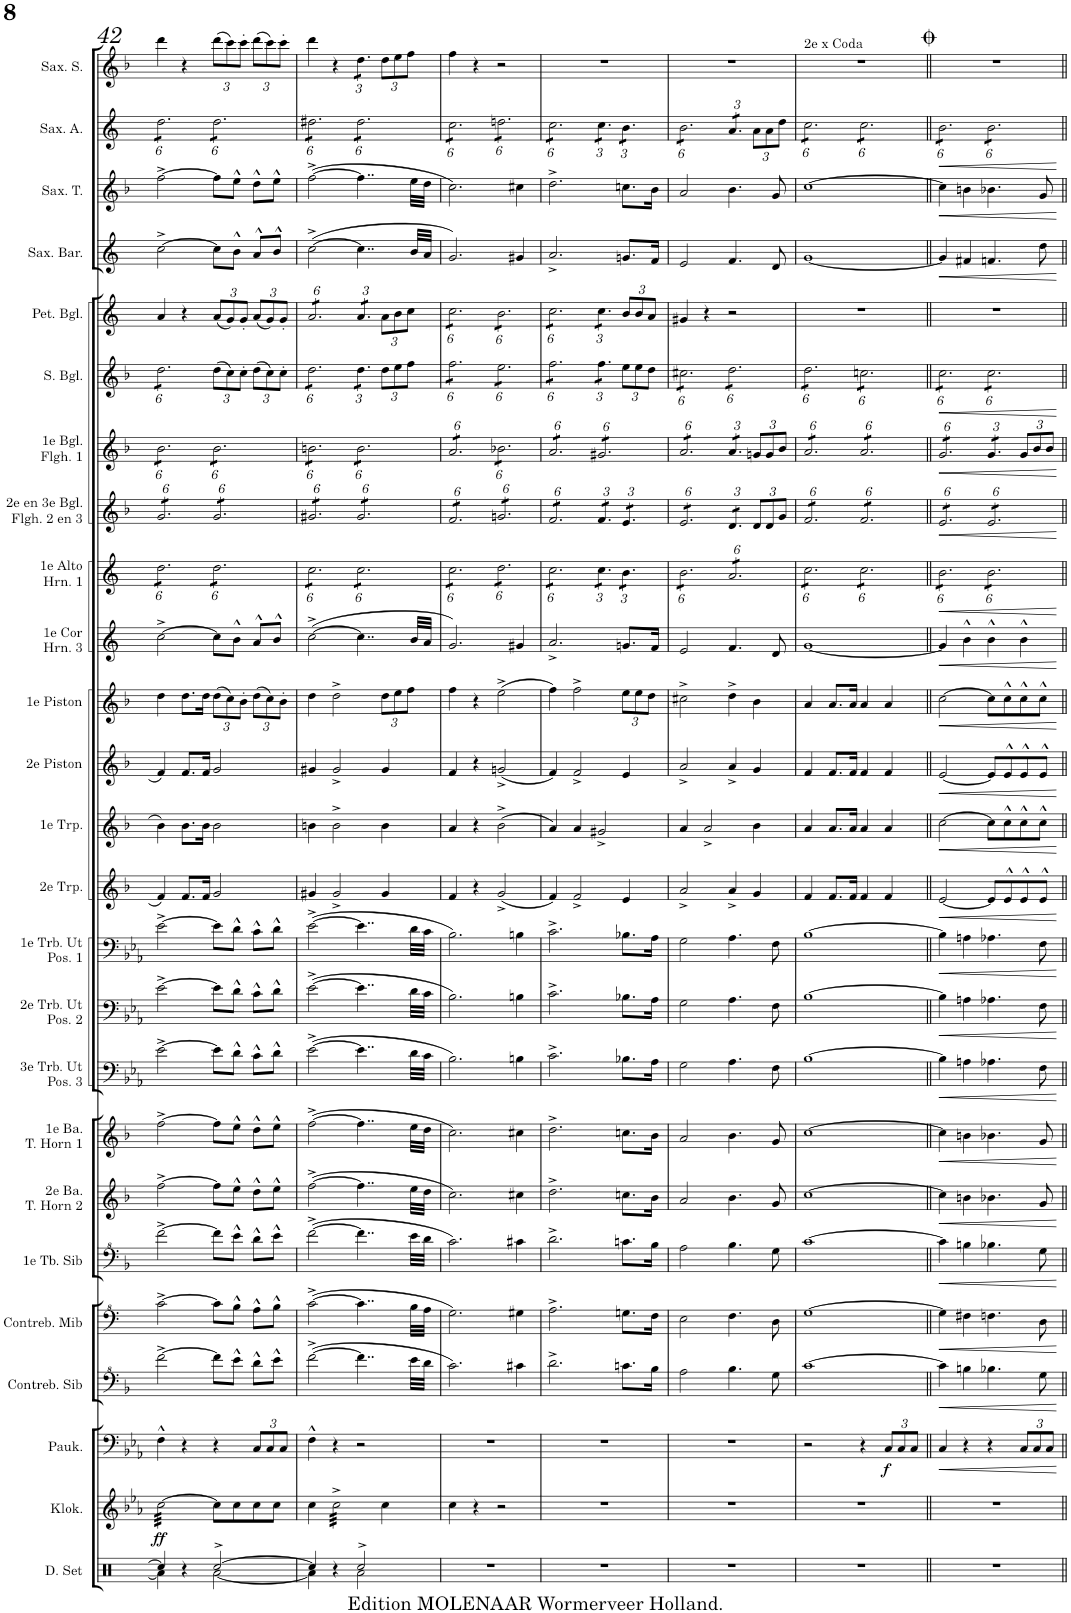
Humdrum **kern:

**kern	**kern	**dynam	**kern	**dynam	**kern	**dynam	**kern	**dynam	**kern	**dynam	**kern	**dynam	**kern	**dynam	**kern	**dynam	**kern	**dynam	**kern	**dynam	**kern	**dynam	**kern	**dynam	**kern	**dynam	**kern	**dynam	**kern	**dynam	**kern	**dynam	**kern	**dynam	**kern	**dynam	**kern	**dynam	**kern	**kern	**dynam	**kern	**dynam	**kern	**dynam	**kern
*part25	*part24	*part24	*part23	*part23	*part22	*part22	*part21	*part21	*part20	*part20	*part19	*part19	*part18	*part18	*part17	*part17	*part16	*part16	*part15	*part15	*part14	*part14	*part13	*part13	*part12	*part12	*part11	*part11	*part10	*part10	*part9	*part9	*part8	*part8	*part7	*part7	*part6	*part6	*part5	*part4	*part4	*part3	*part3	*part2	*part2	*part1
*staff25	*staff24	*staff24	*staff23	*staff23	*staff22	*staff22	*staff21	*staff21	*staff20	*staff20	*staff19	*staff19	*staff18	*staff18	*staff17	*staff17	*staff16	*staff16	*staff15	*staff15	*staff14	*staff14	*staff13	*staff13	*staff12	*staff12	*staff11	*staff11	*staff10	*staff10	*staff9	*staff9	*staff8	*staff8	*staff7	*staff7	*staff6	*staff6	*staff5	*staff4	*staff4	*staff3	*staff3	*staff2	*staff2	*staff1
*I"Grote Trom	*I"Tambour	*	*I"Pauken	*	*I"Contrebasse Sib	*	*I"Contrebasse Mib	*	*I"1e Tuba Sib	*	*I"2e Baryton Tenorhorn 2	*	*I"1e Baryton Tenorhorn 1	*	*I"3e Trombone Ut Posaune 3	*	*I"2e Trombone Ut Posaune 2	*	*I"1e Trombone Ut Posaune 1	*	*I"2e Trompet	*	*I"1e Trompet	*	*I"2e Piston	*	*I"1e Piston	*	*I"1e Cor Horn 3	*	*I"1e Alto Horn 1	*	*I"2e en 3e Bugle Flugelhorn 2 en 3	*	*I"1e Bugle Flugelhorn 1	*	*I"Solo Bugle Fanfare	*	*I"Petite Bugle	*I"Saxophoon Baryton	*	*I"Saxophoon Tenor	*	*I"Saxophoon Alt	*	*I"Saxophoon Sopraan
*	*	*	*I'Pauk.	*	*I'Contreb. Sib	*	*I'Contreb. Mib	*	*I'1e Tb. Sib	*	*I'2e Ba. T. Horn 2	*	*I'1e Ba. T. Horn 1	*	*I'3e Trb. Ut Pos. 3	*	*I'2e Trb. Ut Pos. 2	*	*I'1e Trb. Ut Pos. 1	*	*I'2e Trp.	*	*I'1e Trp.	*	*I'2e Piston	*	*I'1e Piston	*	*I'1e Cor Hrn. 3	*	*I'1e Alto Hrn. 1	*	*I'2e en 3e Bgl. Flgh. 2 en 3	*	*I'1e Bgl. Flgh. 1	*	*I'S. Bgl.	*	*I'Pet. Bgl.	*I'Sax. Bar.	*	*I'Sax. T.	*	*I'Sax. A.	*	*I'Sax. S.
!!LO:PB:g=z
*clefX	*clefG2	*	*clefF4	*	*clefF^4	*	*clefF^4	*	*clefF^4	*	*clefG2	*	*clefG2	*	*clefF4	*	*clefF4	*	*clefF4	*	*clefG2	*	*clefG2	*	*clefG2	*	*clefG2	*	*clefG2	*	*clefG2	*	*clefG2	*	*clefG2	*	*clefG2	*	*clefG2	*clefG2	*	*clefG2	*	*clefG2	*	*clefG2
*	*Trd-14c-24	*	*	*	*Trd15c26	*	*Trd12c21	*	*Trd8c14	*	*Trd8c14	*	*Trd8c14	*	*	*	*	*	*	*	*Trd1c2	*	*Trd1c2	*	*Trd1c2	*	*Trd1c2	*	*Trd5c9	*	*Trd5c9	*	*Trd1c2	*	*Trd1c2	*	*Trd1c2	*	*Trd-2c-3	*Trd12c21	*	*Trd8c14	*	*Trd5c9	*	*Trd1c2
*k[]	*k[b-e-a-]	*	*k[b-e-a-]	*	*k[b-]	*	*k[]	*	*k[b-]	*	*k[b-]	*	*k[b-]	*	*k[b-e-a-]	*	*k[b-e-a-]	*	*k[b-e-a-]	*	*k[b-]	*	*k[b-]	*	*k[b-]	*	*k[b-]	*	*k[]	*	*k[]	*	*k[b-]	*	*k[b-]	*	*k[b-]	*	*k[]	*k[]	*	*k[b-]	*	*k[]	*	*k[b-]
*M2/2	*M2/2	*	*M2/2	*	*M2/2	*	*M2/2	*	*M2/2	*	*M2/2	*	*M2/2	*	*M2/2	*	*M2/2	*	*M2/2	*	*M2/2	*	*M2/2	*	*M2/2	*	*M2/2	*	*M2/2	*	*M2/2	*	*M2/2	*	*M2/2	*	*M2/2	*	*M2/2	*M2/2	*	*M2/2	*	*M2/2	*	*M2/2
*met(c|)	*met(c|)	*	*met(c|)	*	*met(c|)	*	*met(c|)	*	*met(c|)	*	*met(c|)	*	*met(c|)	*	*met(c|)	*	*met(c|)	*	*met(c|)	*	*met(c|)	*	*met(c|)	*	*met(c|)	*	*met(c|)	*	*met(c|)	*	*met(c|)	*	*met(c|)	*	*met(c|)	*	*met(c|)	*	*met(c|)	*met(c|)	*	*met(c|)	*	*met(c|)	*	*met(c|)
=42	=42	=42	=42	=42	=42	=42	=42	=42	=42	=42	=42	=42	=42	=42	=42	=42	=42	=42	=42	=42	=42	=42	=42	=42	=42	=42	=42	=42	=42	=42	=42	=42	=42	=42	=42	=42	=42	=42	=42	=42	=42	=42	=42	=42	=42	=42
*^	*	*	*	*	*	*	*	*	*	*	*	*	*	*	*	*	*	*	*	*	*	*	*	*	*	*	*	*	*	*	*	*	*	*	*	*	*	*	*	*	*	*	*	*	*	*
!	!	!	!LO:DY:b	!	!	!	!	!	!	!	!	!	!	!	!	!	!	!	!	!	!	!	!	!	!	!	!	!	!	!	!	!	!	!	!	!	!	!	!	!	!	!	!	!	!	!	!
*	*	*tremolo	*	*	*	*	*	*	*	*	*	*	*	*	*	*	*	*	*	*	*	*	*	*	*	*	*	*	*	*	*	*	*	*	*	*	*	*	*	*	*	*	*	*	*	*	*
*	*	*	*	*	*	*	*	*	*	*	*	*	*	*	*	*	*	*	*	*	*	*	*	*	*	*	*	*	*	*	*	*tremolo	*	*	*	*	*	*	*	*	*	*	*	*	*	*	*
*	*	*	*	*	*	*	*	*	*	*	*	*	*	*	*	*	*	*	*	*	*	*	*	*	*	*	*	*	*	*	*	*	*	*tremolo	*	*	*	*	*	*	*	*	*	*	*	*	*
*	*	*	*	*	*	*	*	*	*	*	*	*	*	*	*	*	*	*	*	*	*	*	*	*	*	*	*	*	*	*	*	*	*	*	*	*tremolo	*	*	*	*	*	*	*	*	*	*	*
*	*	*	*	*	*	*	*	*	*	*	*	*	*	*	*	*	*	*	*	*	*	*	*	*	*	*	*	*	*	*	*	*	*	*	*	*	*	*tremolo	*	*	*	*	*	*	*	*	*
*	*	*	*	*	*	*	*	*	*	*	*	*	*	*	*	*	*	*	*	*	*	*	*	*	*	*	*	*	*	*	*	*	*	*	*	*	*	*	*	*	*	*	*	*	*tremolo	*	*
4Rcc/]	4Ra\]	[32cc\LLL	ff	4F^^\	.	[2ff^\	.	[2cc^\	.	[2ff^\	.	[2ff^\	.	[2ff^\	.	[2e-^\	.	[2e-^\	.	[2e-^\	.	4f/	.	4b-\	.	4f/	.	4dd\	.	[2cc^\	.	12dd\L	.	12g/L	.	12b-\L	.	12dd\L	.	4a/	[2cc^\	.	[2ff^\	.	12dd\L	.	4ddd\
.	.	32cc\	.	.	.	.	.	.	.	.	.	.	.	.	.	.	.	.	.	.	.	.	.	.	.	.	.	.	.	.	.	.	.	.	.	.	.	.	.	.	.	.	.	.	.	.	.
.	.	32cc\	.	.	.	.	.	.	.	.	.	.	.	.	.	.	.	.	.	.	.	.	.	.	.	.	.	.	.	.	.	.	.	.	.	.	.	.	.	.	.	.	.	.	.	.	.
.	.	.	.	.	.	.	.	.	.	.	.	.	.	.	.	.	.	.	.	.	.	.	.	.	.	.	.	.	.	.	.	12dd\	.	12g/	.	12b-\	.	12dd\	.	.	.	.	.	.	12dd\	.	.
.	.	32cc\	.	.	.	.	.	.	.	.	.	.	.	.	.	.	.	.	.	.	.	.	.	.	.	.	.	.	.	.	.	.	.	.	.	.	.	.	.	.	.	.	.	.	.	.	.
.	.	32cc\	.	.	.	.	.	.	.	.	.	.	.	.	.	.	.	.	.	.	.	.	.	.	.	.	.	.	.	.	.	.	.	.	.	.	.	.	.	.	.	.	.	.	.	.	.
.	.	32cc\	.	.	.	.	.	.	.	.	.	.	.	.	.	.	.	.	.	.	.	.	.	.	.	.	.	.	.	.	.	.	.	.	.	.	.	.	.	.	.	.	.	.	.	.	.
.	.	.	.	.	.	.	.	.	.	.	.	.	.	.	.	.	.	.	.	.	.	.	.	.	.	.	.	.	.	.	.	12dd\	.	12g/	.	12b-\	.	12dd\	.	.	.	.	.	.	12dd\	.	.
.	.	32cc\	.	.	.	.	.	.	.	.	.	.	.	.	.	.	.	.	.	.	.	.	.	.	.	.	.	.	.	.	.	.	.	.	.	.	.	.	.	.	.	.	.	.	.	.	.
.	.	32cc\	.	.	.	.	.	.	.	.	.	.	.	.	.	.	.	.	.	.	.	.	.	.	.	.	.	.	.	.	.	.	.	.	.	.	.	.	.	.	.	.	.	.	.	.	.
4r	4ryy	32cc\	.	4r	.	.	.	.	.	.	.	.	.	.	.	.	.	.	.	.	.	8.f/L	.	8.b-\L	.	8.f/L	.	8.dd\L	.	.	.	12dd\	.	12g/	.	12b-\	.	12dd\	.	4r	.	.	.	.	12dd\	.	4r
.	.	32cc\	.	.	.	.	.	.	.	.	.	.	.	.	.	.	.	.	.	.	.	.	.	.	.	.	.	.	.	.	.	.	.	.	.	.	.	.	.	.	.	.	.	.	.	.	.
.	.	32cc\	.	.	.	.	.	.	.	.	.	.	.	.	.	.	.	.	.	.	.	.	.	.	.	.	.	.	.	.	.	.	.	.	.	.	.	.	.	.	.	.	.	.	.	.	.
.	.	.	.	.	.	.	.	.	.	.	.	.	.	.	.	.	.	.	.	.	.	.	.	.	.	.	.	.	.	.	.	12dd\	.	12g/	.	12b-\	.	12dd\	.	.	.	.	.	.	12dd\	.	.
.	.	32cc\	.	.	.	.	.	.	.	.	.	.	.	.	.	.	.	.	.	.	.	.	.	.	.	.	.	.	.	.	.	.	.	.	.	.	.	.	.	.	.	.	.	.	.	.	.
.	.	32cc\	.	.	.	.	.	.	.	.	.	.	.	.	.	.	.	.	.	.	.	.	.	.	.	.	.	.	.	.	.	.	.	.	.	.	.	.	.	.	.	.	.	.	.	.	.
.	.	32cc\	.	.	.	.	.	.	.	.	.	.	.	.	.	.	.	.	.	.	.	.	.	.	.	.	.	.	.	.	.	.	.	.	.	.	.	.	.	.	.	.	.	.	.	.	.
.	.	.	.	.	.	.	.	.	.	.	.	.	.	.	.	.	.	.	.	.	.	.	.	.	.	.	.	.	.	.	.	12dd\J	.	12g/J	.	12b-\J	.	12dd\J	.	.	.	.	.	.	12dd\J	.	.
*	*	*	*	*	*	*	*	*	*	*	*	*	*	*	*	*	*	*	*	*	*	*	*	*	*	*	*	*	*	*	*	*	*	*	*	*	*	*Xtremolo	*	*	*	*	*	*	*	*	*
.	.	32cc\	.	.	.	.	.	.	.	.	.	.	.	.	.	.	.	.	.	.	.	16f/Jk	.	16b-\Jk	.	16f/Jk	.	16dd\Jk	.	.	.	.	.	.	.	.	.	.	.	.	.	.	.	.	.	.	.
.	.	32cc\JJJ	.	.	.	.	.	.	.	.	.	.	.	.	.	.	.	.	.	.	.	.	.	.	.	.	.	.	.	.	.	.	.	.	.	.	.	.	.	.	.	.	.	.	.	.	.
*	*	*Xtremolo	*	*	*	*	*	*	*	*	*	*	*	*	*	*	*	*	*	*	*	*	*	*	*	*	*	*	*	*	*	*	*	*	*	*	*	*	*	*	*	*	*	*	*	*	*
*	*	*	*	*	*	*	*	*	*	*	*	*	*	*	*	*	*	*	*	*	*	*	*	*	*	*	*	*Xbrackettup	*	*	*	*	*	*	*	*	*	*Xbrackettup	*	*Xbrackettup	*	*	*	*	*	*	*Xbrackettup
[2Rcc^/	[2Ra\	8cc\L]	.	4r	.	8ff\L]	.	8cc\L]	.	8ff\L]	.	8ff\L]	.	8ff\L]	.	8e-\L]	.	8e-\L]	.	8e-\L]	.	2g/	.	2b-\	.	2g/	.	(>12dd\L	.	8cc\L]	.	12dd\L	.	12g/L	.	12b-\L	.	(>12dd\L	.	(<12a/L	8cc\L]	.	8ff\L]	.	12dd\L	.	(>12ddd\L
.	.	.	.	.	.	.	.	.	.	.	.	.	.	.	.	.	.	.	.	.	.	.	.	.	.	.	.	12cc\)	.	.	.	12dd\	.	12g/	.	12b-\	.	12cc\)	.	12g/)	.	.	.	.	12dd\	.	12ccc\)
.	.	8cc\	.	.	.	8ee^^\J	.	8b^^\J	.	8ee^^\J	.	8ee^^\J	.	8ee^^\J	.	8d^^\J	.	8d^^\J	.	8d^^\J	.	.	.	.	.	.	.	.	.	8b^^\J	.	.	.	.	.	.	.	.	.	.	8b^^\J	.	8ee^^\J	.	.	.	.
.	.	.	.	.	.	.	.	.	.	.	.	.	.	.	.	.	.	.	.	.	.	.	.	.	.	.	.	12b-'\J	.	.	.	12dd\	.	12g/	.	12b-\	.	12cc'\J	.	12g'/J	.	.	.	.	12dd\	.	12ccc'\J
*	*	*	*	*Xbrackettup	*	*	*	*	*	*	*	*	*	*	*	*	*	*	*	*	*	*	*	*	*	*	*	*	*	*	*	*	*	*	*	*	*	*	*	*	*	*	*	*	*	*	*
.	.	8cc\	.	12C/L	.	8dd^^\L	.	8a^^\L	.	8dd^^\L	.	8dd^^\L	.	8dd^^\L	.	8c^^\L	.	8c^^\L	.	8c^^\L	.	.	.	.	.	.	.	(>12dd\L	.	8a^^/L	.	12dd\	.	12g/	.	12b-\	.	(>12dd\L	.	(<12a/L	8a^^/L	.	8dd^^\L	.	12dd\	.	(>12ddd\L
.	.	.	.	12C/	.	.	.	.	.	.	.	.	.	.	.	.	.	.	.	.	.	.	.	.	.	.	.	12cc\)	.	.	.	12dd\	.	12g/	.	12b-\	.	12cc\)	.	12g/)	.	.	.	.	12dd\	.	12ccc\)
.	.	8cc\J	.	.	.	8ee^^\J	.	8b^^\J	.	8ee^^\J	.	8ee^^\J	.	8ee^^\J	.	8d^^\J	.	8d^^\J	.	8d^^\J	.	.	.	.	.	.	.	.	.	8b^^/J	.	.	.	.	.	.	.	.	.	.	8b^^/J	.	8ee^^\J	.	.	.	.
.	.	.	.	12C/J	.	.	.	.	.	.	.	.	.	.	.	.	.	.	.	.	.	.	.	.	.	.	.	12b-'\J	.	.	.	12dd\J	.	12g/J	.	12b-\J	.	12cc'\J	.	12g'/J	.	.	.	.	12dd\J	.	12ccc'\J
=43	=43	=43	=43	=43	=43	=43	=43	=43	=43	=43	=43	=43	=43	=43	=43	=43	=43	=43	=43	=43	=43	=43	=43	=43	=43	=43	=43	=43	=43	=43	=43	=43	=43	=43	=43	=43	=43	=43	=43	=43	=43	=43	=43	=43	=43	=43	=43
*	*	*	*	*	*	*	*	*	*	*	*	*	*	*	*	*	*	*	*	*	*	*	*	*	*	*	*	*	*	*	*	*	*	*	*	*	*	*tremolo	*	*	*	*	*	*	*	*	*
*	*	*	*	*	*	*	*	*	*	*	*	*	*	*	*	*	*	*	*	*	*	*	*	*	*	*	*	*	*	*	*	*	*	*	*	*	*	*	*	*tremolo	*	*	*	*	*	*	*
4Rcc/]	4Ra\]	4cc\	.	4F^^\	.	(>[2ff^\	.	(>[2cc^\	.	(>[2ff^\	.	(>[2ff^\	.	(>[2ff^\	.	(>[2e-^\	.	(>[2e-^\	.	(>[2e-^\	.	4g#X/	.	4bn\	.	4g#X/	.	4dd\	.	(>[2cc^\	.	12cc\L	.	12g#X/L	.	12bn\L	.	12dd\L	.	12a/L	(>[2cc^\	.	(>[2ff^\	.	12dd#X\L	.	4ddd\
.	.	.	.	.	.	.	.	.	.	.	.	.	.	.	.	.	.	.	.	.	.	.	.	.	.	.	.	.	.	.	.	12cc\	.	12g#X/	.	12bn\	.	12dd\	.	12a/	.	.	.	.	12dd#X\	.	.
.	.	.	.	.	.	.	.	.	.	.	.	.	.	.	.	.	.	.	.	.	.	.	.	.	.	.	.	.	.	.	.	12cc\	.	12g#X/	.	12bn\	.	12dd\	.	12a/	.	.	.	.	12dd#X\	.	.
*	*	*tremolo	*	*	*	*	*	*	*	*	*	*	*	*	*	*	*	*	*	*	*	*	*	*	*	*	*	*	*	*	*	*	*	*	*	*	*	*	*	*	*	*	*	*	*	*	*
4r	4ryy	32cc^\LLL	.	4r	.	.	.	.	.	.	.	.	.	.	.	.	.	.	.	.	.	2g#^/	.	2b^\	.	2g#^/	.	2dd^\	.	.	.	12cc\	.	12g#X/	.	12bn\	.	12dd\	.	12a/	.	.	.	.	12dd#X\	.	4r
.	.	32cc^\	.	.	.	.	.	.	.	.	.	.	.	.	.	.	.	.	.	.	.	.	.	.	.	.	.	.	.	.	.	.	.	.	.	.	.	.	.	.	.	.	.	.	.	.	.
.	.	32cc^\	.	.	.	.	.	.	.	.	.	.	.	.	.	.	.	.	.	.	.	.	.	.	.	.	.	.	.	.	.	.	.	.	.	.	.	.	.	.	.	.	.	.	.	.	.
.	.	.	.	.	.	.	.	.	.	.	.	.	.	.	.	.	.	.	.	.	.	.	.	.	.	.	.	.	.	.	.	12cc\	.	12g#X/	.	12bn\	.	12dd\	.	12a/	.	.	.	.	12dd#X\	.	.
.	.	32cc^\	.	.	.	.	.	.	.	.	.	.	.	.	.	.	.	.	.	.	.	.	.	.	.	.	.	.	.	.	.	.	.	.	.	.	.	.	.	.	.	.	.	.	.	.	.
.	.	32cc^\	.	.	.	.	.	.	.	.	.	.	.	.	.	.	.	.	.	.	.	.	.	.	.	.	.	.	.	.	.	.	.	.	.	.	.	.	.	.	.	.	.	.	.	.	.
.	.	32cc^\	.	.	.	.	.	.	.	.	.	.	.	.	.	.	.	.	.	.	.	.	.	.	.	.	.	.	.	.	.	.	.	.	.	.	.	.	.	.	.	.	.	.	.	.	.
.	.	.	.	.	.	.	.	.	.	.	.	.	.	.	.	.	.	.	.	.	.	.	.	.	.	.	.	.	.	.	.	12cc\J	.	12g#X/J	.	12bn\J	.	12dd\J	.	12a/J	.	.	.	.	12dd#X\J	.	.
.	.	32cc^\	.	.	.	.	.	.	.	.	.	.	.	.	.	.	.	.	.	.	.	.	.	.	.	.	.	.	.	.	.	.	.	.	.	.	.	.	.	.	.	.	.	.	.	.	.
.	.	32cc^\	.	.	.	.	.	.	.	.	.	.	.	.	.	.	.	.	.	.	.	.	.	.	.	.	.	.	.	.	.	.	.	.	.	.	.	.	.	.	.	.	.	.	.	.	.
*	*	*	*	*	*	*	*	*	*	*	*	*	*	*	*	*	*	*	*	*	*	*	*	*	*	*	*	*	*	*	*	*	*	*	*	*	*	*	*	*	*	*	*	*	*	*	*tremolo
2Rcc^/	2Ra\	32cc^\	.	2r	.	4..ff\]	.	4..cc\]	.	4..ff\]	.	4..ff\]	.	4..ff\]	.	4..e-\]	.	4..e-\]	.	4..e-\]	.	.	.	.	.	.	.	.	.	4..cc\]	.	12cc\L	.	12g#/L	.	12b\L	.	12dd\L	.	12a/L	4..cc\]	.	4..ff\]	.	12dd#\L	.	12dd\L
.	.	32cc^\	.	.	.	.	.	.	.	.	.	.	.	.	.	.	.	.	.	.	.	.	.	.	.	.	.	.	.	.	.	.	.	.	.	.	.	.	.	.	.	.	.	.	.	.	.
.	.	32cc^\	.	.	.	.	.	.	.	.	.	.	.	.	.	.	.	.	.	.	.	.	.	.	.	.	.	.	.	.	.	.	.	.	.	.	.	.	.	.	.	.	.	.	.	.	.
.	.	.	.	.	.	.	.	.	.	.	.	.	.	.	.	.	.	.	.	.	.	.	.	.	.	.	.	.	.	.	.	12cc\	.	12g#/	.	12b\	.	12dd\	.	12a/	.	.	.	.	12dd#\	.	12dd\
.	.	32cc^\	.	.	.	.	.	.	.	.	.	.	.	.	.	.	.	.	.	.	.	.	.	.	.	.	.	.	.	.	.	.	.	.	.	.	.	.	.	.	.	.	.	.	.	.	.
.	.	32cc^\	.	.	.	.	.	.	.	.	.	.	.	.	.	.	.	.	.	.	.	.	.	.	.	.	.	.	.	.	.	.	.	.	.	.	.	.	.	.	.	.	.	.	.	.	.
.	.	32cc^\	.	.	.	.	.	.	.	.	.	.	.	.	.	.	.	.	.	.	.	.	.	.	.	.	.	.	.	.	.	.	.	.	.	.	.	.	.	.	.	.	.	.	.	.	.
.	.	.	.	.	.	.	.	.	.	.	.	.	.	.	.	.	.	.	.	.	.	.	.	.	.	.	.	.	.	.	.	12cc\	.	12g#/	.	12b\	.	12dd\J	.	12a/J	.	.	.	.	12dd#\	.	12dd\J
*	*	*	*	*	*	*	*	*	*	*	*	*	*	*	*	*	*	*	*	*	*	*	*	*	*	*	*	*	*	*	*	*	*	*	*	*	*	*	*	*	*	*	*	*	*	*	*Xtremolo
*	*	*	*	*	*	*	*	*	*	*	*	*	*	*	*	*	*	*	*	*	*	*	*	*	*	*	*	*	*	*	*	*	*	*	*	*	*	*	*	*Xtremolo	*	*	*	*	*	*	*
*	*	*	*	*	*	*	*	*	*	*	*	*	*	*	*	*	*	*	*	*	*	*	*	*	*	*	*	*	*	*	*	*	*	*	*	*	*	*Xtremolo	*	*	*	*	*	*	*	*	*
.	.	32cc^\	.	.	.	.	.	.	.	.	.	.	.	.	.	.	.	.	.	.	.	.	.	.	.	.	.	.	.	.	.	.	.	.	.	.	.	.	.	.	.	.	.	.	.	.	.
.	.	32cc^\JJJ	.	.	.	.	.	.	.	.	.	.	.	.	.	.	.	.	.	.	.	.	.	.	.	.	.	.	.	.	.	.	.	.	.	.	.	.	.	.	.	.	.	.	.	.	.
*	*	*Xtremolo	*	*	*	*	*	*	*	*	*	*	*	*	*	*	*	*	*	*	*	*	*	*	*	*	*	*	*	*	*	*	*	*	*	*	*	*	*	*	*	*	*	*	*	*	*
.	.	4cc\	.	.	.	.	.	.	.	.	.	.	.	.	.	.	.	.	.	.	.	4g#/	.	4b\	.	4g#/	.	12dd\L	.	.	.	12cc\	.	12g#/	.	12b\	.	12dd\L	.	12a\L	.	.	.	.	12dd#\	.	12dd\L
.	.	.	.	.	.	.	.	.	.	.	.	.	.	.	.	.	.	.	.	.	.	.	.	.	.	.	.	12ee\	.	.	.	12cc\	.	12g#/	.	12b\	.	12ee\	.	12b\	.	.	.	.	12dd#\	.	12ee\
.	.	.	.	.	.	.	.	.	.	.	.	.	.	.	.	.	.	.	.	.	.	.	.	.	.	.	.	12ff\J	.	.	.	12cc\J	.	12g#/J	.	12b\J	.	12ff\J	.	12cc\J	.	.	.	.	12dd#\J	.	12ff\J
.	.	.	.	.	.	32ee\LLL	.	32b\LLL	.	32ee\LLL	.	32ee\LLL	.	32ee\LLL	.	32d\LLL	.	32d\LLL	.	32d\LLL	.	.	.	.	.	.	.	.	.	32b/LLL	.	.	.	.	.	.	.	.	.	.	32b/LLL	.	32ee\LLL	.	.	.	.
.	.	.	.	.	.	32dd\JJJ	.	32a\JJJ	.	32dd\JJJ	.	32dd\JJJ	.	32dd\JJJ	.	32c\JJJ	.	32c\JJJ	.	32c\JJJ	.	.	.	.	.	.	.	.	.	32a/JJJ	.	.	.	.	.	.	.	.	.	.	32a/JJJ	.	32dd\JJJ	.	.	.	.
*v	*v	*	*	*	*	*	*	*	*	*	*	*	*	*	*	*	*	*	*	*	*	*	*	*	*	*	*	*	*	*	*	*	*	*	*	*	*	*	*	*	*	*	*	*	*	*	*
=44	=44	=44	=44	=44	=44	=44	=44	=44	=44	=44	=44	=44	=44	=44	=44	=44	=44	=44	=44	=44	=44	=44	=44	=44	=44	=44	=44	=44	=44	=44	=44	=44	=44	=44	=44	=44	=44	=44	=44	=44	=44	=44	=44	=44	=44	=44
*	*	*	*	*	*	*	*	*	*	*	*	*	*	*	*	*	*	*	*	*	*	*	*	*	*	*	*	*	*	*	*	*	*	*	*	*	*tremolo	*	*	*	*	*	*	*	*	*
*	*	*	*	*	*	*	*	*	*	*	*	*	*	*	*	*	*	*	*	*	*	*	*	*	*	*	*	*	*	*	*	*	*	*	*	*	*	*	*tremolo	*	*	*	*	*	*	*
1r	4cc\	.	1r	.	2.cc\)	.	2.g\)	.	2.cc\)	.	2.cc\)	.	2.cc\)	.	2.B-\)	.	2.B-\)	.	2.B-\)	.	4f/	.	4a/	.	4f/	.	4ff\	.	2.g/)	.	12cc\L	.	12f/L	.	12a/L	.	12ff\L	.	12cc\L	2.g/)	.	2.cc\)	.	12cc\L	.	4ff\
.	.	.	.	.	.	.	.	.	.	.	.	.	.	.	.	.	.	.	.	.	.	.	.	.	.	.	.	.	.	.	12cc\	.	12f/	.	12a/	.	12ff\	.	12cc\	.	.	.	.	12cc\	.	.
.	.	.	.	.	.	.	.	.	.	.	.	.	.	.	.	.	.	.	.	.	.	.	.	.	.	.	.	.	.	.	12cc\	.	12f/	.	12a/	.	12ff\	.	12cc\	.	.	.	.	12cc\	.	.
.	4r	.	.	.	.	.	.	.	.	.	.	.	.	.	.	.	.	.	.	.	4r	.	4r	.	4r	.	4r	.	.	.	12cc\	.	12f/	.	12a/	.	12ff\	.	12cc\	.	.	.	.	12cc\	.	4r
.	.	.	.	.	.	.	.	.	.	.	.	.	.	.	.	.	.	.	.	.	.	.	.	.	.	.	.	.	.	.	12cc\	.	12f/	.	12a/	.	12ff\	.	12cc\	.	.	.	.	12cc\	.	.
.	.	.	.	.	.	.	.	.	.	.	.	.	.	.	.	.	.	.	.	.	.	.	.	.	.	.	.	.	.	.	12cc\J	.	12f/J	.	12a/J	.	12ff\J	.	12cc\J	.	.	.	.	12cc\J	.	.
.	2r	.	.	.	.	.	.	.	.	.	.	.	.	.	.	.	.	.	.	.	(<2g^/	.	(>2b-^\	.	(<2gn^/	.	(>2ee^\	.	.	.	12dd\L	.	12gn/L	.	12b-X\L	.	12ee\L	.	12b\L	.	.	.	.	12ddn\L	.	2r
.	.	.	.	.	.	.	.	.	.	.	.	.	.	.	.	.	.	.	.	.	.	.	.	.	.	.	.	.	.	.	12dd\	.	12gn/	.	12b-X\	.	12ee\	.	12b\	.	.	.	.	12ddn\	.	.
.	.	.	.	.	.	.	.	.	.	.	.	.	.	.	.	.	.	.	.	.	.	.	.	.	.	.	.	.	.	.	12dd\	.	12gn/	.	12b-X\	.	12ee\	.	12b\	.	.	.	.	12ddn\	.	.
.	.	.	.	.	4cc#X\	.	4g#X\	.	4cc#X\	.	4cc#X\	.	4cc#X\	.	4Bn\	.	4Bn\	.	4Bn\	.	.	.	.	.	.	.	.	.	4g#X/	.	12dd\	.	12gn/	.	12b-X\	.	12ee\	.	12b\	4g#X/	.	4cc#X\	.	12ddn\	.	.
.	.	.	.	.	.	.	.	.	.	.	.	.	.	.	.	.	.	.	.	.	.	.	.	.	.	.	.	.	.	.	12dd\	.	12gn/	.	12b-X\	.	12ee\	.	12b\	.	.	.	.	12ddn\	.	.
.	.	.	.	.	.	.	.	.	.	.	.	.	.	.	.	.	.	.	.	.	.	.	.	.	.	.	.	.	.	.	12dd\J	.	12gn/J	.	12b-X\J	.	12ee\J	.	12b\J	.	.	.	.	12ddn\J	.	.
=45	=45	=45	=45	=45	=45	=45	=45	=45	=45	=45	=45	=45	=45	=45	=45	=45	=45	=45	=45	=45	=45	=45	=45	=45	=45	=45	=45	=45	=45	=45	=45	=45	=45	=45	=45	=45	=45	=45	=45	=45	=45	=45	=45	=45	=45	=45
1r	1r	.	1r	.	2.dd^\	.	2.a^\	.	2.dd^\	.	2.dd^\	.	2.dd^\	.	2.c^\	.	2.c^\	.	2.c^\	.	4f/)	.	4a/)	.	4f/)	.	4ff\)	.	2.a^/	.	12cc\L	.	12f/L	.	12a/L	.	12ff\L	.	12cc\L	2.a^/	.	2.dd^\	.	12cc\L	.	1r
.	.	.	.	.	.	.	.	.	.	.	.	.	.	.	.	.	.	.	.	.	.	.	.	.	.	.	.	.	.	.	12cc\	.	12f/	.	12a/	.	12ff\	.	12cc\	.	.	.	.	12cc\	.	.
.	.	.	.	.	.	.	.	.	.	.	.	.	.	.	.	.	.	.	.	.	.	.	.	.	.	.	.	.	.	.	12cc\	.	12f/	.	12a/	.	12ff\	.	12cc\	.	.	.	.	12cc\	.	.
.	.	.	.	.	.	.	.	.	.	.	.	.	.	.	.	.	.	.	.	.	2f^/	.	4a/	.	2f^/	.	2ff^\	.	.	.	12cc\	.	12f/	.	12a/	.	12ff\	.	12cc\	.	.	.	.	12cc\	.	.
.	.	.	.	.	.	.	.	.	.	.	.	.	.	.	.	.	.	.	.	.	.	.	.	.	.	.	.	.	.	.	12cc\	.	12f/	.	12a/	.	12ff\	.	12cc\	.	.	.	.	12cc\	.	.
.	.	.	.	.	.	.	.	.	.	.	.	.	.	.	.	.	.	.	.	.	.	.	.	.	.	.	.	.	.	.	12cc\J	.	12f/J	.	12a/J	.	12ff\J	.	12cc\J	.	.	.	.	12cc\J	.	.
.	.	.	.	.	.	.	.	.	.	.	.	.	.	.	.	.	.	.	.	.	.	.	2g#X^/	.	.	.	.	.	.	.	12cc\L	.	12f/L	.	12g#X/L	.	12ff\L	.	12cc\L	.	.	.	.	12cc\L	.	.
.	.	.	.	.	.	.	.	.	.	.	.	.	.	.	.	.	.	.	.	.	.	.	.	.	.	.	.	.	.	.	12cc\	.	12f/	.	12g#X/	.	12ff\	.	12cc\	.	.	.	.	12cc\	.	.
.	.	.	.	.	.	.	.	.	.	.	.	.	.	.	.	.	.	.	.	.	.	.	.	.	.	.	.	.	.	.	12cc\J	.	12f/J	.	12g#X/	.	12ff\J	.	12cc\J	.	.	.	.	12cc\J	.	.
*	*	*	*	*	*	*	*	*	*	*	*	*	*	*	*	*	*	*	*	*	*	*	*	*	*	*	*	*	*	*	*	*	*	*	*	*	*	*	*Xtremolo	*	*	*	*	*	*	*
*	*	*	*	*	*	*	*	*	*	*	*	*	*	*	*	*	*	*	*	*	*	*	*	*	*	*	*	*	*	*	*	*	*	*	*	*	*Xtremolo	*	*	*	*	*	*	*	*	*
.	.	.	.	.	8.ccn\L	.	8.gn\L	.	8.ccn\L	.	8.ccn\L	.	8.ccn\L	.	8.B-X\L	.	8.B-X\L	.	8.B-X\L	.	4e/	.	.	.	4e/	.	12ee\L	.	8.gn/L	.	12b\L	.	12e/L	.	12g#X/	.	12ee\L	.	12b/L	8.gn/L	.	8.ccn\L	.	12b\L	.	.
.	.	.	.	.	.	.	.	.	.	.	.	.	.	.	.	.	.	.	.	.	.	.	.	.	.	.	12ee\	.	.	.	12b\	.	12e/	.	12g#X/	.	12ee\	.	12b/	.	.	.	.	12b\	.	.
.	.	.	.	.	.	.	.	.	.	.	.	.	.	.	.	.	.	.	.	.	.	.	.	.	.	.	12dd\J	.	.	.	12b\J	.	12e/J	.	12g#X/J	.	12dd\J	.	12a/J	.	.	.	.	12b\J	.	.
.	.	.	.	.	16b-\Jk	.	16f\Jk	.	16b-\Jk	.	16b-\Jk	.	16b-\Jk	.	16A-\Jk	.	16A-\Jk	.	16A-\Jk	.	.	.	.	.	.	.	.	.	16f/Jk	.	.	.	.	.	.	.	.	.	.	16f/Jk	.	16b-\Jk	.	.	.	.
=46	=46	=46	=46	=46	=46	=46	=46	=46	=46	=46	=46	=46	=46	=46	=46	=46	=46	=46	=46	=46	=46	=46	=46	=46	=46	=46	=46	=46	=46	=46	=46	=46	=46	=46	=46	=46	=46	=46	=46	=46	=46	=46	=46	=46	=46	=46
*	*	*	*	*	*	*	*	*	*	*	*	*	*	*	*	*	*	*	*	*	*	*	*	*	*	*	*	*	*	*	*	*	*	*	*	*	*tremolo	*	*	*	*	*	*	*	*	*
1r	1r	.	1r	.	2a\	.	2e\	.	2a\	.	2a/	.	2a/	.	2G\	.	2G\	.	2G\	.	2a^/	.	4a/	.	2a^/	.	2cc#X^\	.	2e/	.	12b\L	.	12e/L	.	12a/L	.	12cc#X\L	.	4g#X/	2e/	.	2a/	.	12b\L	.	1r
.	.	.	.	.	.	.	.	.	.	.	.	.	.	.	.	.	.	.	.	.	.	.	.	.	.	.	.	.	.	.	12b\	.	12e/	.	12a/	.	12cc#X\	.	.	.	.	.	.	12b\	.	.
.	.	.	.	.	.	.	.	.	.	.	.	.	.	.	.	.	.	.	.	.	.	.	.	.	.	.	.	.	.	.	12b\	.	12e/	.	12a/	.	12cc#X\	.	.	.	.	.	.	12b\	.	.
.	.	.	.	.	.	.	.	.	.	.	.	.	.	.	.	.	.	.	.	.	.	.	2a^/	.	.	.	.	.	.	.	12b\	.	12e/	.	12a/	.	12cc#X\	.	4r	.	.	.	.	12b\	.	.
.	.	.	.	.	.	.	.	.	.	.	.	.	.	.	.	.	.	.	.	.	.	.	.	.	.	.	.	.	.	.	12b\	.	12e/	.	12a/	.	12cc#X\	.	.	.	.	.	.	12b\	.	.
.	.	.	.	.	.	.	.	.	.	.	.	.	.	.	.	.	.	.	.	.	.	.	.	.	.	.	.	.	.	.	12b\J	.	12e/J	.	12a/J	.	12cc#X\J	.	.	.	.	.	.	12b\J	.	.
.	.	.	.	.	4.b-\	.	4.f\	.	4.b-\	.	4.b-\	.	4.b-\	.	4.A-\	.	4.A-\	.	4.A-\	.	4a^/	.	.	.	4a^/	.	4dd^\	.	4.f/	.	12a/L	.	12d/L	.	12a/L	.	12dd\L	.	2r	4.f/	.	4.b-\	.	12a/L	.	.
.	.	.	.	.	.	.	.	.	.	.	.	.	.	.	.	.	.	.	.	.	.	.	.	.	.	.	.	.	.	.	12a/	.	12d/	.	12a/	.	12dd\	.	.	.	.	.	.	12a/	.	.
.	.	.	.	.	.	.	.	.	.	.	.	.	.	.	.	.	.	.	.	.	.	.	.	.	.	.	.	.	.	.	12a/	.	12d/J	.	12a/J	.	12dd\	.	.	.	.	.	.	12a/J	.	.
*	*	*	*	*	*	*	*	*	*	*	*	*	*	*	*	*	*	*	*	*	*	*	*	*	*	*	*	*	*	*	*	*	*	*	*	*	*	*	*	*	*	*	*	*Xtremolo	*	*
*	*	*	*	*	*	*	*	*	*	*	*	*	*	*	*	*	*	*	*	*	*	*	*	*	*	*	*	*	*	*	*	*	*	*	*Xtremolo	*	*	*	*	*	*	*	*	*	*	*
*	*	*	*	*	*	*	*	*	*	*	*	*	*	*	*	*	*	*	*	*	*	*	*	*	*	*	*	*	*	*	*	*	*Xtremolo	*	*	*	*	*	*	*	*	*	*	*	*	*
*	*	*	*	*	*	*	*	*	*	*	*	*	*	*	*	*	*	*	*	*	*	*	*	*	*	*	*	*	*	*	*	*	*Xbrackettup	*	*Xbrackettup	*	*	*	*	*	*	*	*	*Xbrackettup	*	*
.	.	.	.	.	.	.	.	.	.	.	.	.	.	.	.	.	.	.	.	.	4g/	.	4b-\	.	4g/	.	4b-\	.	.	.	12a/	.	12d/L	.	12gn/L	.	12dd\	.	.	.	.	.	.	12a\L	.	.
.	.	.	.	.	.	.	.	.	.	.	.	.	.	.	.	.	.	.	.	.	.	.	.	.	.	.	.	.	.	.	12a/	.	12d/	.	12g/	.	12dd\	.	.	.	.	.	.	12a\	.	.
.	.	.	.	.	8g\	.	8d\	.	8g\	.	8g/	.	8g/	.	8F\	.	8F\	.	8F\	.	.	.	.	.	.	.	.	.	8d/	.	.	.	.	.	.	.	.	.	.	8d/	.	8g/	.	.	.	.
.	.	.	.	.	.	.	.	.	.	.	.	.	.	.	.	.	.	.	.	.	.	.	.	.	.	.	.	.	.	.	12a/J	.	12g/J	.	12b-/J	.	12dd\J	.	.	.	.	.	.	12dd\J	.	.
=47	=47	=47	=47	=47	=47	=47	=47	=47	=47	=47	=47	=47	=47	=47	=47	=47	=47	=47	=47	=47	=47	=47	=47	=47	=47	=47	=47	=47	=47	=47	=47	=47	=47	=47	=47	=47	=47	=47	=47	=47	=47	=47	=47	=47	=47	=47
!	!	!	!	!	!	!	!	!	!	!	!	!	!	!	!	!	!	!	!	!	!	!	!	!	!	!	!	!	!	!	!	!	!	!	!	!	!	!	!	!	!	!	!	!	!	!LO:TX:a:t=2e x Coda
*	*	*	*	*	*	*	*	*	*	*	*	*	*	*	*	*	*	*	*	*	*	*	*	*	*	*	*	*	*	*	*	*	*tremolo	*	*	*	*	*	*	*	*	*	*	*	*	*
*	*	*	*	*	*	*	*	*	*	*	*	*	*	*	*	*	*	*	*	*	*	*	*	*	*	*	*	*	*	*	*	*	*	*	*tremolo	*	*	*	*	*	*	*	*	*	*	*
*	*	*	*	*	*	*	*	*	*	*	*	*	*	*	*	*	*	*	*	*	*	*	*	*	*	*	*	*	*	*	*	*	*	*	*	*	*	*	*	*	*	*	*	*tremolo	*	*
1r	1r	.	2r	.	[1cc	.	[1g	.	[1cc	.	[1cc	.	[1cc	.	[1B-	.	[1B-	.	[1B-	.	4f/	.	4a/	.	4f/	.	4a/	.	[1g	.	12cc\L	.	12f/L	.	12a/L	.	12dd\L	.	1r	[1g	.	[1cc	.	12cc\L	.	1r
.	.	.	.	.	.	.	.	.	.	.	.	.	.	.	.	.	.	.	.	.	.	.	.	.	.	.	.	.	.	.	12cc\	.	12f/	.	12a/	.	12dd\	.	.	.	.	.	.	12cc\	.	.
.	.	.	.	.	.	.	.	.	.	.	.	.	.	.	.	.	.	.	.	.	.	.	.	.	.	.	.	.	.	.	12cc\	.	12f/	.	12a/	.	12dd\	.	.	.	.	.	.	12cc\	.	.
.	.	.	.	.	.	.	.	.	.	.	.	.	.	.	.	.	.	.	.	.	8.f/L	.	8.a/L	.	8.f/L	.	8.a/L	.	.	.	12cc\	.	12f/	.	12a/	.	12dd\	.	.	.	.	.	.	12cc\	.	.
.	.	.	.	.	.	.	.	.	.	.	.	.	.	.	.	.	.	.	.	.	.	.	.	.	.	.	.	.	.	.	12cc\	.	12f/	.	12a/	.	12dd\	.	.	.	.	.	.	12cc\	.	.
.	.	.	.	.	.	.	.	.	.	.	.	.	.	.	.	.	.	.	.	.	.	.	.	.	.	.	.	.	.	.	12cc\J	.	12f/J	.	12a/J	.	12dd\J	.	.	.	.	.	.	12cc\J	.	.
.	.	.	.	.	.	.	.	.	.	.	.	.	.	.	.	.	.	.	.	.	16f/Jk	.	16a/Jk	.	16f/Jk	.	16a/Jk	.	.	.	.	.	.	.	.	.	.	.	.	.	.	.	.	.	.	.
.	.	.	4r	.	.	.	.	.	.	.	.	.	.	.	.	.	.	.	.	.	4f/	.	4a/	.	4f/	.	4a/	.	.	.	12cc\L	.	12f/L	.	12a/L	.	12ccn\L	.	.	.	.	.	.	12cc\L	.	.
.	.	.	.	.	.	.	.	.	.	.	.	.	.	.	.	.	.	.	.	.	.	.	.	.	.	.	.	.	.	.	12cc\	.	12f/	.	12a/	.	12ccn\	.	.	.	.	.	.	12cc\	.	.
.	.	.	.	.	.	.	.	.	.	.	.	.	.	.	.	.	.	.	.	.	.	.	.	.	.	.	.	.	.	.	12cc\	.	12f/	.	12a/	.	12ccn\	.	.	.	.	.	.	12cc\	.	.
!	!	!	!	!LO:DY:b	!	!	!	!	!	!	!	!	!	!	!	!	!	!	!	!	!	!	!	!	!	!	!	!	!	!	!	!	!	!	!	!	!	!	!	!	!	!	!	!	!	!
.	.	.	12C/L	f	.	.	.	.	.	.	.	.	.	.	.	.	.	.	.	.	4f/	.	4a/	.	4f/	.	4a/	.	.	.	12cc\	.	12f/	.	12a/	.	12ccn\	.	.	.	.	.	.	12cc\	.	.
.	.	.	12C/	.	.	.	.	.	.	.	.	.	.	.	.	.	.	.	.	.	.	.	.	.	.	.	.	.	.	.	12cc\	.	12f/	.	12a/	.	12ccn\	.	.	.	.	.	.	12cc\	.	.
.	.	.	12C/J	.	.	.	.	.	.	.	.	.	.	.	.	.	.	.	.	.	.	.	.	.	.	.	.	.	.	.	12cc\J	.	12f/J	.	12a/J	.	12ccn\J	.	.	.	.	.	.	12cc\J	.	.
=48||	=48||	=48||	=48||	=48||	=48||	=48||	=48||	=48||	=48||	=48||	=48||	=48||	=48||	=48||	=48||	=48||	=48||	=48||	=48||	=48||	=48||	=48||	=48||	=48||	=48||	=48||	=48||	=48||	=48||	=48||	=48||	=48||	=48||	=48||	=48||	=48||	=48||	=48||	=48||	=48||	=48||	=48||	=48||	=48||	=48||	=48||
!	!	!	!	!LO:HP:b	!	!LO:HP:b	!	!LO:HP:b	!	!LO:HP:b	!	!LO:HP:b	!	!LO:HP:b	!	!LO:HP:b	!	!LO:HP:b	!	!LO:HP:b	!	!LO:HP:b	!	!LO:HP:b	!	!LO:HP:b	!	!LO:HP:b	!	!LO:HP:b	!	!LO:HP:b	!	!LO:HP:b	!	!LO:HP:b	!	!LO:HP:b	!	!	!LO:HP:b	!	!LO:HP:b	!	!LO:HP:b	!
1r	1r	.	4C/	<	4cc\]	<	4g\]	<	4cc\]	<	4cc\]	<	4cc\]	<	4B-\]	<	4B-\]	<	4B-\]	<	[2e/	<	[2cc\	<	[2e/	<	[2cc\	<	4g/]	<	12b\L	<	12e/L	<	12g/L	<	12cc\L	<	1r	4g/]	<	4cc\]	<	12b\L	<	1r
.	.	.	.	.	.	.	.	.	.	.	.	.	.	.	.	.	.	.	.	.	.	.	.	.	.	.	.	.	.	.	12b\	.	12e/	.	12g/	.	12cc\	.	.	.	.	.	.	12b\	.	.
.	.	.	.	.	.	.	.	.	.	.	.	.	.	.	.	.	.	.	.	.	.	.	.	.	.	.	.	.	.	.	12b\	.	12e/	.	12g/	.	12cc\	.	.	.	.	.	.	12b\	.	.
.	.	.	4r	.	4bn\	.	4f#X\	.	4bn\	.	4bn\	.	4bn\	.	4An\	.	4An\	.	4An\	.	.	.	.	.	.	.	.	.	4b^^\	.	12b\	.	12e/	.	12g/	.	12cc\	.	.	4f#X/	.	4bn\	.	12b\	.	.
.	.	.	.	.	.	.	.	.	.	.	.	.	.	.	.	.	.	.	.	.	.	.	.	.	.	.	.	.	.	.	12b\	.	12e/	.	12g/	.	12cc\	.	.	.	.	.	.	12b\	.	.
.	.	.	.	.	.	.	.	.	.	.	.	.	.	.	.	.	.	.	.	.	.	.	.	.	.	.	.	.	.	.	12b\J	.	12e/J	.	12g/J	.	12cc\J	.	.	.	.	.	.	12b\J	.	.
.	.	.	4r	.	4.b-X\	.	4.fn\	.	4.b-X\	.	4.b-X\	.	4.b-X\	.	4.A-X\	.	4.A-X\	.	4.A-X\	.	8e/L]	.	8cc\L]	.	8e/L]	.	8cc\L]	.	4b^^\	.	12b\L	.	12e/L	.	12g/L	.	12cc\L	.	.	4.fn/	.	4.b-X\	.	12b\L	.	.
.	.	.	.	.	.	.	.	.	.	.	.	.	.	.	.	.	.	.	.	.	.	.	.	.	.	.	.	.	.	.	12b\	.	12e/	.	12g/	.	12cc\	.	.	.	.	.	.	12b\	.	.
.	.	.	.	.	.	.	.	.	.	.	.	.	.	.	.	.	.	.	.	.	8e^^/	.	8cc^^\	.	8e^^/	.	8cc^^\	.	.	.	.	.	.	.	.	.	.	.	.	.	.	.	.	.	.	.
.	.	.	.	.	.	.	.	.	.	.	.	.	.	.	.	.	.	.	.	.	.	.	.	.	.	.	.	.	.	.	12b\	.	12e/	.	12g/J	.	12cc\	.	.	.	.	.	.	12b\	.	.
*	*	*	*	*	*	*	*	*	*	*	*	*	*	*	*	*	*	*	*	*	*	*	*	*	*	*	*	*	*	*	*	*	*	*	*Xtremolo	*	*	*	*	*	*	*	*	*	*	*
.	.	.	12C/L	.	.	.	.	.	.	.	.	.	.	.	.	.	.	.	.	.	8e^^/	.	8cc^^\	.	8e^^/	.	8cc^^\	.	4b^^\	.	12b\	.	12e/	.	12g/L	.	12cc\	.	.	.	.	.	.	12b\	.	.
.	.	.	12C/	.	.	.	.	.	.	.	.	.	.	.	.	.	.	.	.	.	.	.	.	.	.	.	.	.	.	.	12b\	.	12e/	.	12b-/	.	12cc\	.	.	.	.	.	.	12b\	.	.
.	.	.	.	.	8g\	.	8d\	.	8g\	.	8g/	.	8g/	.	8F\	.	8F\	.	8F\	.	8e^^/J	.	8cc^^\J	.	8e^^/J	.	8cc^^\J	.	.	.	.	.	.	.	.	.	.	.	.	8dd\	.	8g/	.	.	.	.
.	.	.	12C/J	.	.	.	.	.	.	.	.	.	.	.	.	.	.	.	.	.	.	.	.	.	.	.	.	.	.	.	12b\J	.	12e/J	.	12b-/J	.	12cc\J	.	.	.	.	.	.	12b\J	.	.
*	*	*	*	*	*	*	*	*	*	*	*	*	*	*	*	*	*	*	*	*	*	*	*	*	*	*	*	*	*	*	*	*	*	*	*	*	*	*	*	*	*	*	*	*Xtremolo	*	*
*	*	*	*	*	*	*	*	*	*	*	*	*	*	*	*	*	*	*	*	*	*	*	*	*	*	*	*	*	*	*	*	*	*	*	*	*	*Xtremolo	*	*	*	*	*	*	*	*	*
*	*	*	*	*	*	*	*	*	*	*	*	*	*	*	*	*	*	*	*	*	*	*	*	*	*	*	*	*	*	*	*	*	*Xtremolo	*	*	*	*	*	*	*	*	*	*	*	*	*
*	*	*	*	*	*	*	*	*	*	*	*	*	*	*	*	*	*	*	*	*	*	*	*	*	*	*	*	*	*	*	*Xtremolo	*	*	*	*	*	*	*	*	*	*	*	*	*	*	*
.	.	.	.	[	.	[	.	[	.	[	.	[	.	[	.	[	.	[	.	[	.	[	.	[	.	[	.	[	.	[	.	[	.	[	.	[	.	[	.	.	[	.	[	.	[	.
=||	=||	=||	=||	=||	=||	=||	=||	=||	=||	=||	=||	=||	=||	=||	=||	=||	=||	=||	=||	=||	=||	=||	=||	=||	=||	=||	=||	=||	=||	=||	=||	=||	=||	=||	=||	=||	=||	=||	=||	=||	=||	=||	=||	=||	=||	=||
*-	*-	*-	*-	*-	*-	*-	*-	*-	*-	*-	*-	*-	*-	*-	*-	*-	*-	*-	*-	*-	*-	*-	*-	*-	*-	*-	*-	*-	*-	*-	*-	*-	*-	*-	*-	*-	*-	*-	*-	*-	*-	*-	*-	*-	*-	*-
